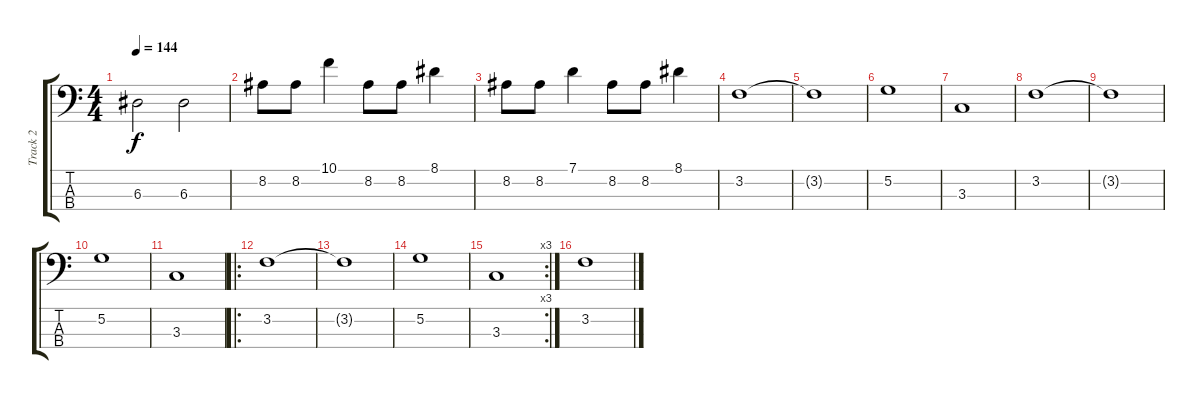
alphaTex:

\track ("Track 2" "Track 2") {instrument electricbassfinger}
\staff {score tabs}
\tuning (G2 D2 A1 E1) {hide}
\ts (4 4)
\tempo 144
\clef f4
\ks c
6.3.2{dy f} 6.3.2 |
8.2.8 8.2.8 10.1.4 8.2.8 8.2.8 8.1.4 |
8.2.8 8.2.8 7.1.4 8.2.8 8.2.8 8.1.4 |
3.2.1 |
3.2{t}.1 |
5.2.1 |
3.3.1 |
3.2.1 |
3.2{t}.1 |
5.2.1 |
3.3.1 |
\ro
3.2.1 |
3.2{t}.1 |
5.2.1 |
\rc 3
3.3.1 |
3.2.1
